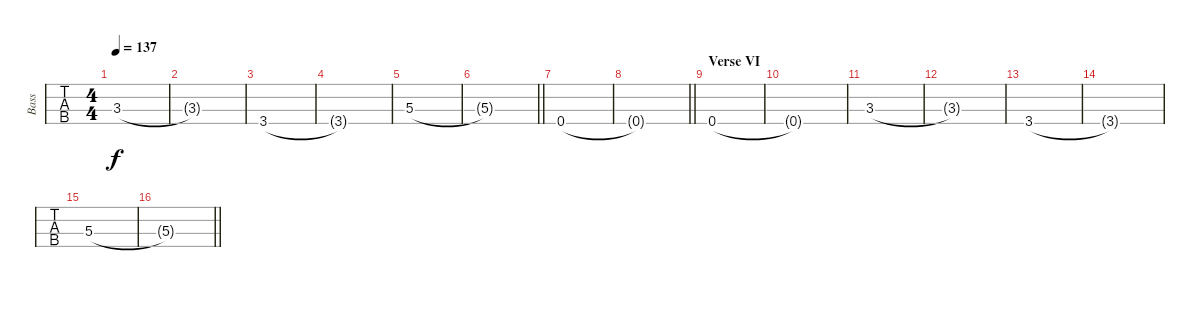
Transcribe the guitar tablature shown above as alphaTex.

\track ("Bass" "Bass") {instrument electricbassfinger}
\staff {tabs}
\tuning (Gb2 Db2 Ab1 Eb1) {hide}
\ts (4 4)
\tempo 137
\clef f4
\ks ebminor
3.3.1{dy f} |
3.3{t}.1 |
3.4.1 |
3.4{t}.1 |
5.3.1 |
\barLineRight lightlight
5.3{t}.1 |
0.4.1 |
\barLineRight lightlight
0.4{t}.1 |
\section ("" "Verse VI")
0.4.1 |
0.4{t}.1 |
3.3.1 |
3.3{t}.1 |
3.4.1 |
3.4{t}.1 |
5.3.1 |
\barLineRight lightlight
5.3{t}.1
